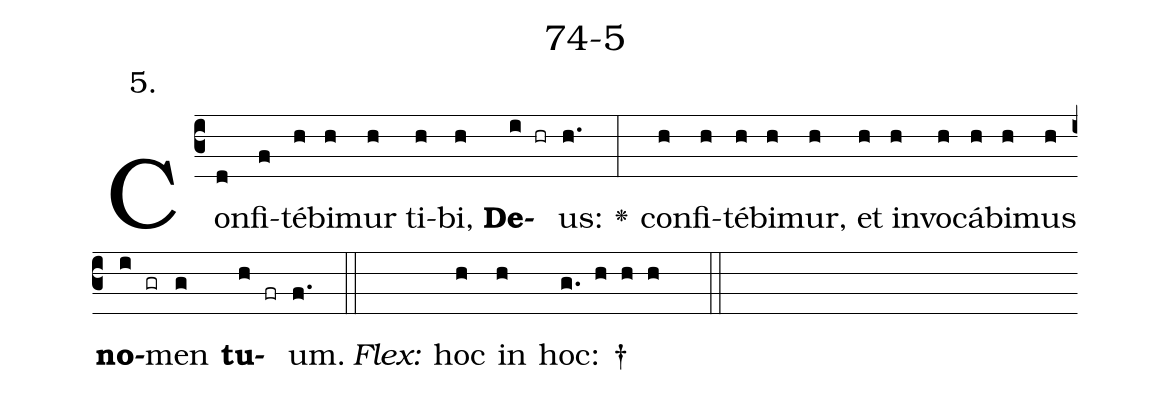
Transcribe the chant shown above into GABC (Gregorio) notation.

name: 74-5;
annotation: 5.;
%%
(c3)Con(d)fi(f)té(h)bi(h)mur(h) ti(h)bi,(h) <b>De</b>(i hr)us:(h.) <v>\greheightstar</v>(:) con(h)fi(h)té(h)bi(h)mur,(h) et(h) in(h)vo(h)cá(h)bi(h)mus(h) <b>no</b>(i gr)men(g) <b>tu</b>(h fr)um.(f.) (::)
<i>Flex:</i>()  hoc(h) in(h) hoc: †(g. h h h  ::)

%E(h) u(h) o(i) u(g) a(h) e.(f.) (::)
